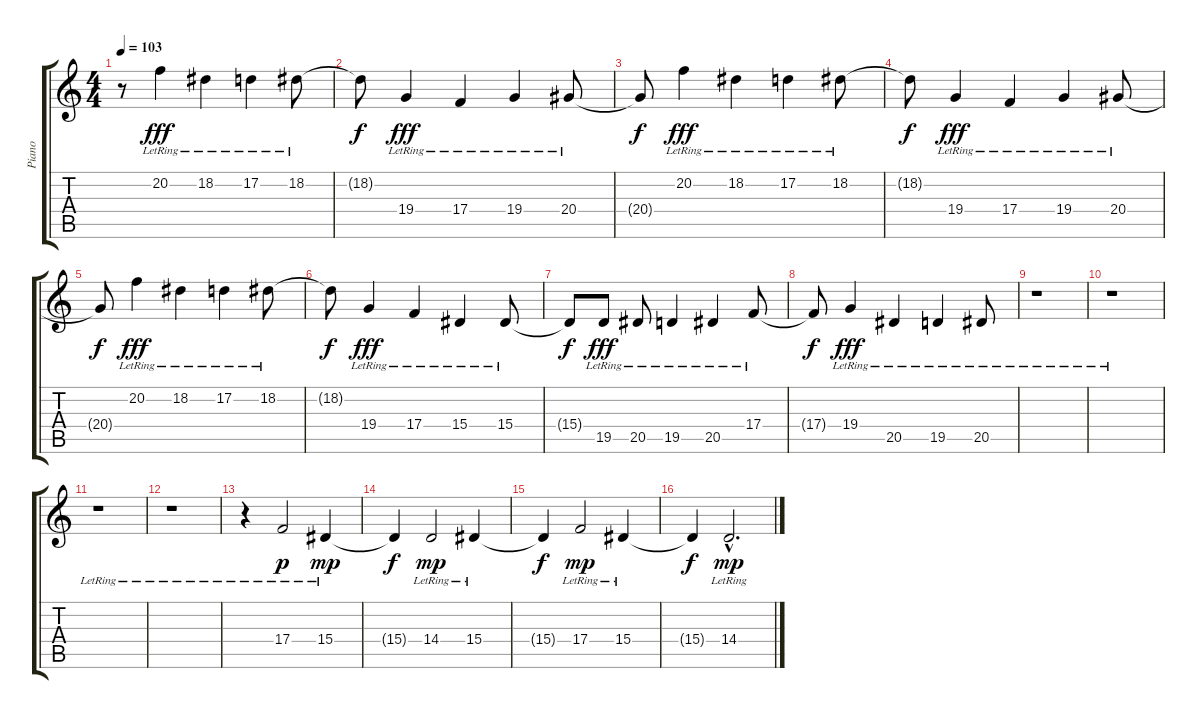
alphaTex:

\track ("Piano" "Piano") {instrument electricgrandpiano}
\staff {score tabs}
\tuning (D4 A3 F3 C3 G2 D2) {hide}
\ts (4 4)
\tempo 103
\clef g2
\ks c
r.8{dy f volume 16} 20.2{lr}.4{dy fff} 18.2{lr}.4 17.2{lr}.4 18.2{lr}.8 |
18.2{t}.8{dy f} 19.4{lr}.4{dy fff} 17.4{lr}.4 19.4{lr}.4 20.4{lr}.8 |
20.4{t}.8{dy f} 20.2{lr}.4{dy fff} 18.2{lr}.4 17.2{lr}.4 18.2{lr}.8 |
18.2{t}.8{dy f} 19.4{lr}.4{dy fff} 17.4{lr}.4 19.4{lr}.4 20.4{lr}.8 |
20.4{t}.8{dy f} 20.2{lr}.4{dy fff} 18.2{lr}.4 17.2{lr}.4 18.2{lr}.8 |
18.2{t}.8{dy f} 19.4{lr}.4{dy fff} 17.4{lr}.4 15.4{lr}.4 15.4{lr}.8 |
15.4{t}.8{dy f} 19.5{lr}.8{dy fff} 20.5{lr}.8 19.5{lr}.4 20.5{lr}.4 17.4{lr}.8 |
17.4{t}.8{dy f} 19.4{lr}.4{dy fff} 20.5{lr}.4 19.5{lr}.4 20.5{lr}.8 |
r.1 |
r.1 |
r.1 |
r.1 |
r.4 17.4{lr}.2{dy p} 15.4{lr}.4{dy mp} |
15.4{t}.4{dy f} 14.4{lr}.2{dy mp} 15.4{lr}.4 |
15.4{t}.4{dy f} 17.4{lr}.2{dy mp} 15.4{lr}.4 |
15.4{t}.4{dy f} 14.4{hac lr}.2{d dy mp}
